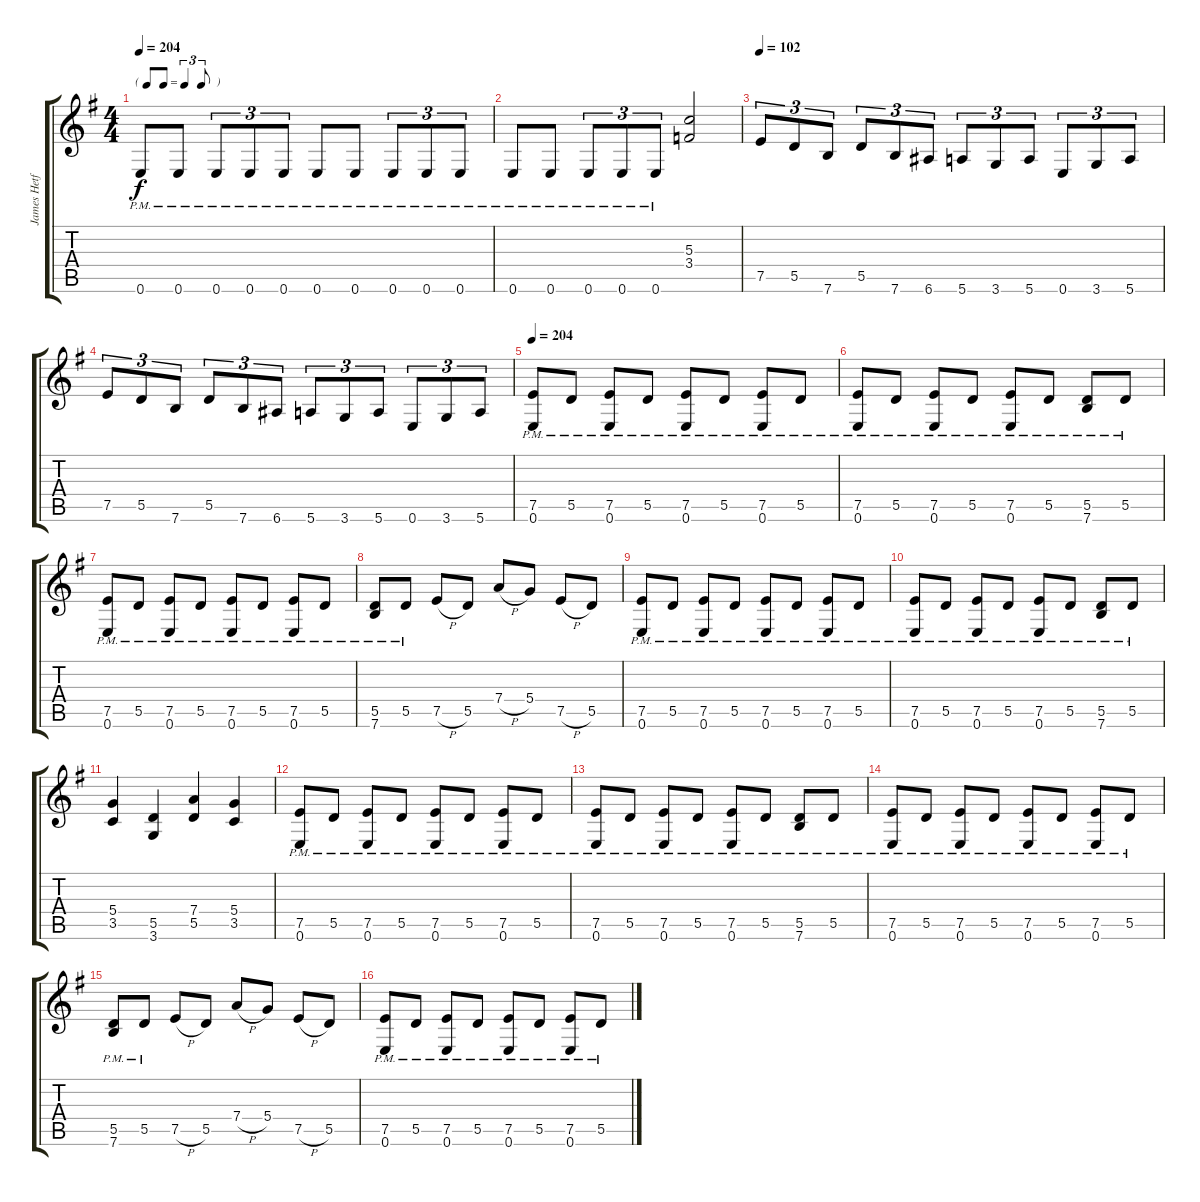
\track ("James Hetfield" "James Hetf") {instrument distortionguitar}
\staff {score tabs}
\tuning (E4 B3 G3 D3 A2 E2) {hide}
\ts (4 4)
\tf triplet8th
\tempo 204
\clef g2
\ks eminor
0.6{pm}.8{dy f} 0.6{pm}.8 0.6{pm}.8{tu (3 2)} 0.6{pm}.8{tu (3 2)} 0.6{pm}.8{tu (3 2)} 0.6{pm}.8 0.6{pm}.8 0.6{pm}.8{tu (3 2)} 0.6{pm}.8{tu (3 2)} 0.6{pm}.8{tu (3 2)} |
0.6{pm}.8 0.6{pm}.8 0.6{pm}.8{tu (3 2)} 0.6{pm}.8{tu (3 2)} 0.6{pm}.8{tu (3 2)} (5.3 3.4).2 |
\tempo 102
7.5.8{tu (3 2)} 5.5.8{tu (3 2)} 7.6.8{tu (3 2)} 5.5.8{tu (3 2)} 7.6.8{tu (3 2)} 6.6.8{tu (3 2)} 5.6.8{tu (3 2)} 3.6.8{tu (3 2)} 5.6.8{tu (3 2)} 0.6.8{tu (3 2)} 3.6.8{tu (3 2)} 5.6.8{tu (3 2)} |
7.5.8{tu (3 2)} 5.5.8{tu (3 2)} 7.6.8{tu (3 2)} 5.5.8{tu (3 2)} 7.6.8{tu (3 2)} 6.6.8{tu (3 2)} 5.6.8{tu (3 2)} 3.6.8{tu (3 2)} 5.6.8{tu (3 2)} 0.6.8{tu (3 2)} 3.6.8{tu (3 2)} 5.6.8{tu (3 2)} |
\tempo 204
(7.5{pm} 0.6{pm}).8{balance 13} 5.5{pm}.8 (7.5{pm} 0.6{pm}).8 5.5{pm}.8 (7.5{pm} 0.6{pm}).8 5.5{pm}.8 (7.5{pm} 0.6{pm}).8 5.5{pm}.8 |
(7.5{pm} 0.6{pm}).8 5.5{pm}.8 (7.5{pm} 0.6{pm}).8 5.5{pm}.8 (7.5{pm} 0.6{pm}).8 5.5{pm}.8 (5.5{pm} 7.6{pm}).8 5.5{pm}.8 |
(7.5{pm} 0.6{pm}).8 5.5{pm}.8 (7.5{pm} 0.6{pm}).8 5.5{pm}.8 (7.5{pm} 0.6{pm}).8 5.5{pm}.8 (7.5{pm} 0.6{pm}).8 5.5{pm}.8 |
(5.5{pm} 7.6{pm}).8 5.5{pm}.8 7.5{h}.8 5.5.8 7.4{h}.8 5.4.8 7.5{h}.8 5.5.8 |
(7.5{pm} 0.6{pm}).8 5.5{pm}.8 (7.5{pm} 0.6{pm}).8 5.5{pm}.8 (7.5{pm} 0.6{pm}).8 5.5{pm}.8 (7.5{pm} 0.6{pm}).8 5.5{pm}.8 |
(7.5{pm} 0.6{pm}).8 5.5{pm}.8 (7.5{pm} 0.6{pm}).8 5.5{pm}.8 (7.5{pm} 0.6{pm}).8 5.5{pm}.8 (5.5{pm} 7.6{pm}).8 5.5{pm}.8 |
(5.4 3.5).4 (5.5 3.6).4 (7.4 5.5).4 (5.4 3.5).4 |
(7.5{pm} 0.6{pm}).8 5.5{pm}.8 (7.5{pm} 0.6{pm}).8 5.5{pm}.8 (7.5{pm} 0.6{pm}).8 5.5{pm}.8 (7.5{pm} 0.6{pm}).8 5.5{pm}.8 |
(7.5{pm} 0.6{pm}).8 5.5{pm}.8 (7.5{pm} 0.6{pm}).8 5.5{pm}.8 (7.5{pm} 0.6{pm}).8 5.5{pm}.8 (5.5{pm} 7.6{pm}).8 5.5{pm}.8 |
(7.5{pm} 0.6{pm}).8 5.5{pm}.8 (7.5{pm} 0.6{pm}).8 5.5{pm}.8 (7.5{pm} 0.6{pm}).8 5.5{pm}.8 (7.5{pm} 0.6{pm}).8 5.5{pm}.8 |
(5.5{pm} 7.6{pm}).8 5.5{pm}.8 7.5{h}.8 5.5.8 7.4{h}.8 5.4.8 7.5{h}.8 5.5.8 |
(7.5{pm} 0.6{pm}).8 5.5{pm}.8 (7.5{pm} 0.6{pm}).8 5.5{pm}.8 (7.5{pm} 0.6{pm}).8 5.5{pm}.8 (7.5{pm} 0.6{pm}).8 5.5{pm}.8
